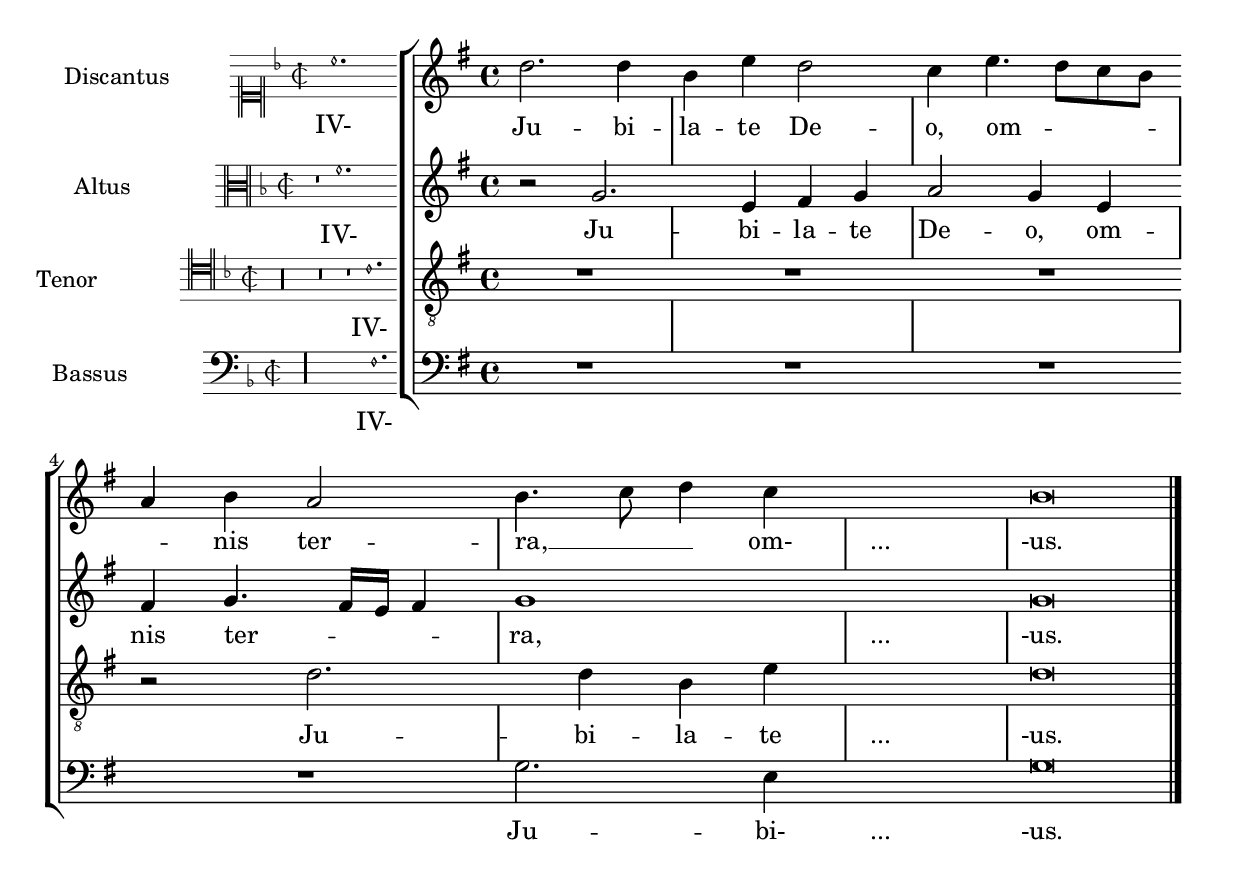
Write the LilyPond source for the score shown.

\version "2.15.42"

\header {
  lsrtags = "staff-notation, ancient-notation"
  texidoc = "
Incipits can be added using the instrument name grob, but keeping
separate the instrument name definition and the incipit definition.
"
  doctitle = "Incipit"
}

incipit =
#(define-music-function (parser location incipit-music) (ly:music?)
  #{
    \once \override Staff.InstrumentName #'self-alignment-X = #RIGHT
    \once \override Staff.InstrumentName #'self-alignment-Y = #UP
    \once \override Staff.InstrumentName #'Y-offset =
      #(lambda (grob)
         (+ 4 (system-start-text::calc-y-offset grob)))
    \once \override Staff.InstrumentName #'padding = #0.3
    \once \override Staff.InstrumentName #'stencil =
      #(lambda (grob)
	 (let* ((instrument-name (ly:grob-property grob 'long-text)))
	   (set! (ly:grob-property grob 'long-text)
		 #{ \markup
		      \score
		         {
			   { \context MensuralStaff \with {
	                        instrumentName = #instrument-name
			        \override VerticalAxisGroup
			         #'Y-extent = #'(-4 . 4)
	                     } $incipit-music
			   }
	                   \layout { $(ly:grob-layout grob)
			             line-width = \indent
		                     indent =
				% primitive-eval is probably easiest for
				% escaping lexical closure and evaluating
				% everything respective to (current-module).
	                             #(primitive-eval
                                       '(or (false-if-exception (- indent (* mm incipit-width)))
					    (* 0.5 indent)))
			             ragged-right = ##f
			             ragged-last = ##f
			             system-count = #1 }
			 }
		  #})
           (system-start-text::print grob)))
  #})

%%%%%%%%%%%%%%%%%%%%%%%%%

global = {
  \set Score.skipBars = ##t
  \key g \major
  \time 4/4

  % the actual music
  \skip 1*8

  % let finis bar go through all staves
  \override Staff.BarLine #'transparent = ##f

  % finis bar
  \bar "|."
}

discantusIncipit = <<
  \new MensuralVoice = "discantusIncipit" <<
    \repeat unfold 9 { s1 \noBreak }
    {
      \clef "neomensural-c1"
      \key f \major
      \time 2/2
      c''1.
    }
  >>
  \new Lyrics \lyricsto discantusIncipit { IV- }
>>

discantusNotes = {
  \transpose c' c'' {
    \clef "treble"
    d'2. d'4 |
    b e' d'2 |
    c'4 e'4.( d'8 c' b |
    a4) b a2 |
    b4.( c'8 d'4) c'4 |
    \once \override NoteHead #'transparent = ##t
    c'1 |
    b\breve |
  }
}

discantusLyrics = \lyricmode {
  Ju -- bi -- |
  la -- te De -- |
  o, om --
  nis ter -- |
  ra, __ om- |
  "..." |
  -us. |
}

altusIncipit = <<
  \new MensuralVoice = "altusIncipit" <<
    \repeat unfold 9 { s1 \noBreak }
    {
      \clef "neomensural-c3"
      \key f \major
      \time 2/2
      r1 f'1.
    }
  >>
  \new Lyrics \lyricsto altusIncipit { IV- }
>>

altusNotes = {
  \transpose c' c'' {
    \clef "treble"
    % two measures
    r2 g2. e4 fis g |
    a2 g4 e |
    fis g4.( fis16 e fis4) |
    g1 |
    \once \override NoteHead #'transparent = ##t
    g1 |
    g\breve |
  }
}

altusLyrics = \lyricmode {
  % two measures
  Ju -- bi -- la -- te |
  De -- o, om -- |
  nis ter -- ra, |
  "..." |
  -us. |
}

tenorIncipit = <<
  \new MensuralVoice = "tenorIncipit" <<
    \repeat unfold 9 { s1 \noBreak }
    {
      \clef "neomensural-c4"
      \key f \major
      \time 2/2
      r\longa
      r\breve
      r1 c'1.
    }
  >>
  \new Lyrics \lyricsto tenorIncipit { IV- }
>>

tenorNotes = {
  \transpose c' c' {
    \clef "treble_8"
    R1 |
    R1 |
    R1 |
    % two measures
    r2 d'2. d'4 b e' |
    \once \override NoteHead #'transparent = ##t
    e'1 |
    d'\breve |
  }
}

tenorLyrics = \lyricmode {
  % two measures
  Ju -- bi -- la -- te |
  "..." |
  -us.
}

bassusIncipit = <<
  \new MensuralVoice = "bassusIncipit" <<
    \repeat unfold 9 { s1 \noBreak }
    {
      \clef "bass"
      \key f \major
      \time 2/2
      %% incipit
      r\maxima
      f1.
    }
  >>
  \new Lyrics \lyricsto bassusIncipit { IV- }
>>

bassusNotes = {
  \transpose c' c' {
    \clef "bass"
    R1 |
    R1 |
    R1 |
    R1 |
    g2. e4 |
    \once \override NoteHead #'transparent = ##t
    e1 |
    g\breve |
  }
}

bassusLyrics = \lyricmode {
  Ju -- bi- |
  "..." |
  -us.
}

\score {
  <<
    \new StaffGroup = choirStaff <<
      \new Voice = "discantusNotes" <<
        \global
        \set Staff.instrumentName = #"Discantus"
        \incipit \discantusIncipit
        \discantusNotes
      >>
      \new Lyrics = "discantusLyrics" \lyricsto discantusNotes { \discantusLyrics }
      \new Voice = "altusNotes" <<
        \global
        \set Staff.instrumentName = #"Altus"
        \incipit \altusIncipit
        \altusNotes
      >>
      \new Lyrics = "altusLyrics" \lyricsto altusNotes { \altusLyrics }
      \new Voice = "tenorNotes" <<
        \global
        \set Staff.instrumentName = #"Tenor"
        \incipit \tenorIncipit
        \tenorNotes
      >>
      \new Lyrics = "tenorLyrics" \lyricsto tenorNotes { \tenorLyrics }
      \new Voice = "bassusNotes" <<
        \global
        \set Staff.instrumentName = #"Bassus"
        \incipit \bassusIncipit
        \bassusNotes
      >>
      \new Lyrics = "bassusLyrics" \lyricsto bassusNotes { \bassusLyrics }
    >>
  >>
  \layout {
    \context {
      \Score
      %% no bar lines in staves or lyrics
      \override BarLine #'transparent = ##t
    }
    %% the next two instructions keep the lyrics between the bar lines
    \context {
      \Lyrics
      \consists "Bar_engraver"
      \consists "Separating_line_group_engraver"
    }
    \context {
      \Voice
      %% no slurs
      \override Slur #'transparent = ##t
      %% Comment in the below "\remove" command to allow line
      %% breaking also at those bar lines where a note overlaps
      %% into the next measure.  The command is commented out in this
      %% short example score, but especially for large scores, you
      %% will typically yield better line breaking and thus improve
      %% overall spacing if you comment in the following command.
      %%\remove "Forbid_line_break_engraver"
    }
    indent = 6\cm
    incipit-width = 4\cm
  }
}
